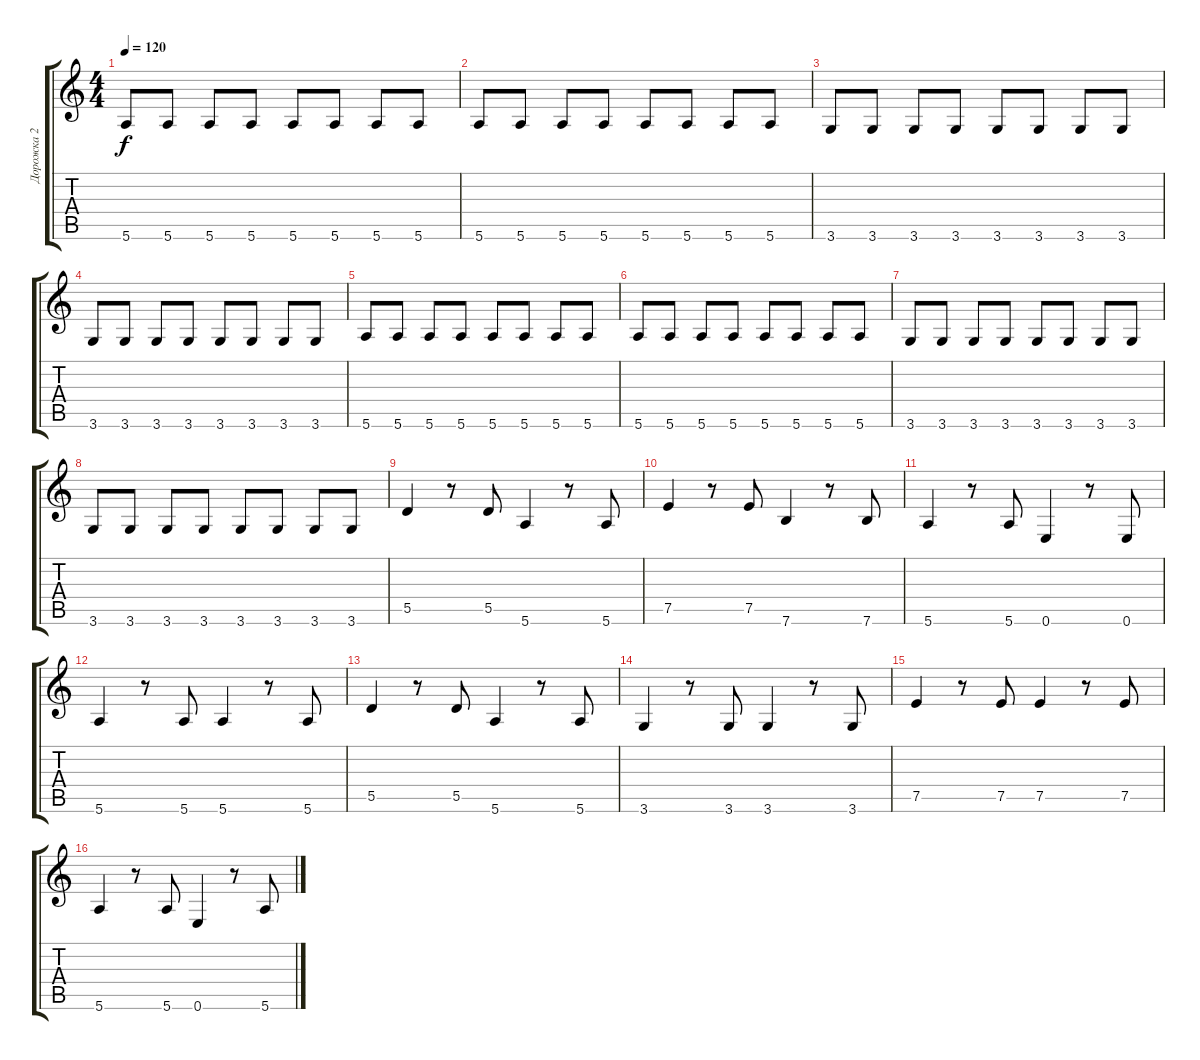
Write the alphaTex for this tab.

\track ("Дорожка 2" "Дорожка 2") {instrument synthbass1}
\staff {score tabs}
\tuning (E4 B3 G3 D3 A2 E2) {hide}
\ts (4 4)
\tempo 120
\clef g2
\ks c
5.6.8{dy f} 5.6.8 5.6.8 5.6.8 5.6.8 5.6.8 5.6.8 5.6.8 |
5.6.8 5.6.8 5.6.8 5.6.8 5.6.8 5.6.8 5.6.8 5.6.8 |
3.6.8 3.6.8 3.6.8 3.6.8 3.6.8 3.6.8 3.6.8 3.6.8 |
3.6.8 3.6.8 3.6.8 3.6.8 3.6.8 3.6.8 3.6.8 3.6.8 |
5.6.8 5.6.8 5.6.8 5.6.8 5.6.8 5.6.8 5.6.8 5.6.8 |
5.6.8 5.6.8 5.6.8 5.6.8 5.6.8 5.6.8 5.6.8 5.6.8 |
3.6.8 3.6.8 3.6.8 3.6.8 3.6.8 3.6.8 3.6.8 3.6.8 |
3.6.8 3.6.8 3.6.8 3.6.8 3.6.8 3.6.8 3.6.8 3.6.8 |
5.5.4{instrument synthbass1} r.8 5.5.8 5.6.4 r.8 5.6.8 |
7.5.4 r.8 7.5.8 7.6.4 r.8 7.6.8 |
5.6.4 r.8 5.6.8 0.6.4 r.8 0.6.8 |
5.6.4 r.8 5.6.8 5.6.4 r.8 5.6.8 |
5.5.4 r.8 5.5.8 5.6.4 r.8 5.6.8 |
3.6.4 r.8 3.6.8 3.6.4 r.8 3.6.8 |
7.5.4 r.8 7.5.8 7.5.4 r.8 7.5.8 |
5.6.4 r.8 5.6.8 0.6.4 r.8 5.6.8
